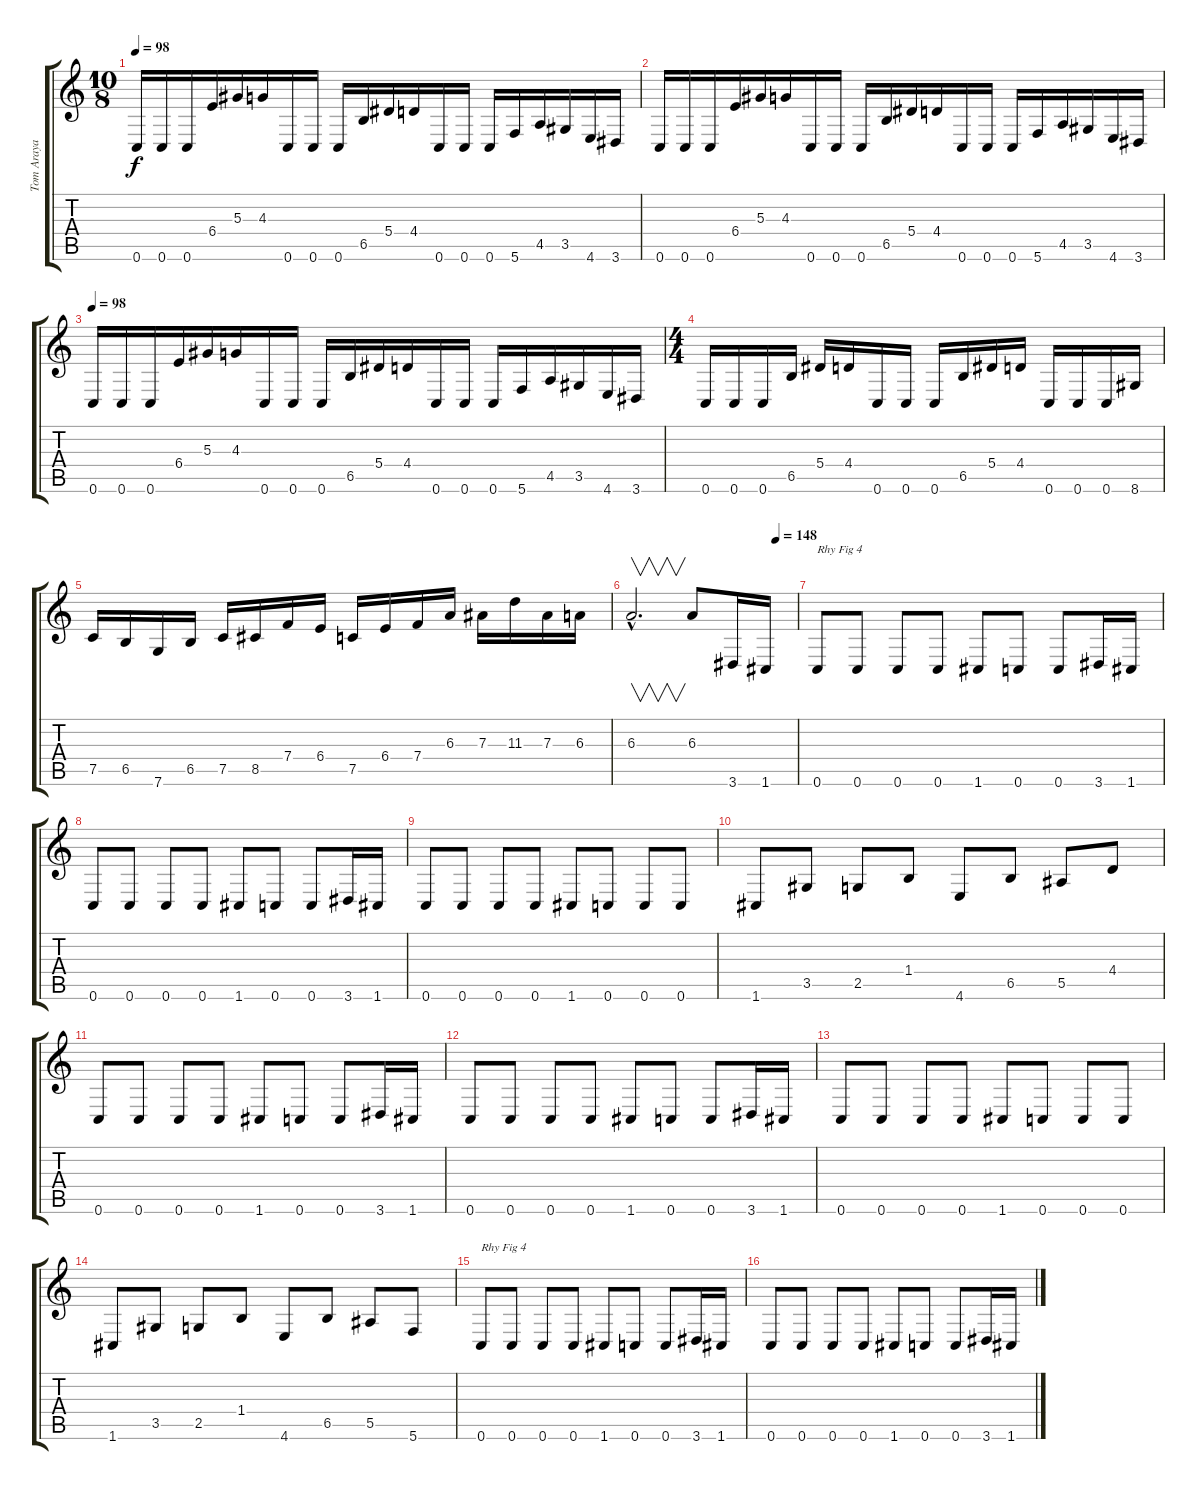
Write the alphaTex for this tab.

\track ("Tom Araya" "Tom Araya") {instrument electricbassfinger}
\staff {score tabs}
\tuning (C4 G3 Eb3 Bb2 F2 C2) {hide}
\ts (10 8)
\tempo 98
\clef g2
\ks c
0.6.16{dy f} 0.6.16 0.6.16 6.4.16 5.3.16 4.3.16 0.6.16 0.6.16 0.6.16 6.5.16 5.4.16 4.4.16 0.6.16 0.6.16 0.6.16 5.6.16 4.5.16 3.5.16 4.6.16 3.6.16 |
0.6.16 0.6.16 0.6.16 6.4.16 5.3.16 4.3.16 0.6.16 0.6.16 0.6.16 6.5.16 5.4.16 4.4.16 0.6.16 0.6.16 0.6.16 5.6.16 4.5.16 3.5.16 4.6.16 3.6.16 |
\tempo 98
0.6.16 0.6.16 0.6.16 6.4.16 5.3.16 4.3.16 0.6.16 0.6.16 0.6.16 6.5.16 5.4.16 4.4.16 0.6.16 0.6.16 0.6.16 5.6.16 4.5.16 3.5.16 4.6.16 3.6.16 |
\ts (4 4)
0.6.16 0.6.16 0.6.16 6.5.16 5.4.16 4.4.16 0.6.16 0.6.16 0.6.16 6.5.16 5.4.16 4.4.16 0.6.16 0.6.16 0.6.16 8.6.16 |
7.5.16 6.5.16 7.6.16 6.5.16 7.5.16 8.5.16 7.4.16 6.4.16 7.5.16 6.4.16 7.4.16 6.3.16 7.3.16 11.3.16 7.3.16 6.3.16 |
\tempo (148 0.875)
6.3{hac}.2{v d} 6.3.8 3.6.16 1.6.16 |
0.6.8{txt "Rhy Fig 4"} 0.6.8 0.6.8 0.6.8 1.6.8 0.6.8 0.6.8 3.6.16 1.6.16 |
0.6.8 0.6.8 0.6.8 0.6.8 1.6.8 0.6.8 0.6.8 3.6.16 1.6.16 |
0.6.8 0.6.8 0.6.8 0.6.8 1.6.8 0.6.8 0.6.8 0.6.8 |
1.6.8 3.5.8 2.5.8 1.4.8 4.6.8 6.5.8 5.5.8 4.4.8 |
0.6.8 0.6.8 0.6.8 0.6.8 1.6.8 0.6.8 0.6.8 3.6.16 1.6.16 |
0.6.8 0.6.8 0.6.8 0.6.8 1.6.8 0.6.8 0.6.8 3.6.16 1.6.16 |
0.6.8 0.6.8 0.6.8 0.6.8 1.6.8 0.6.8 0.6.8 0.6.8 |
1.6.8 3.5.8 2.5.8 1.4.8 4.6.8 6.5.8 5.5.8 5.6.8 |
0.6.8{txt "Rhy Fig 4"} 0.6.8 0.6.8 0.6.8 1.6.8 0.6.8 0.6.8 3.6.16 1.6.16 |
0.6.8 0.6.8 0.6.8 0.6.8 1.6.8 0.6.8 0.6.8 3.6.16 1.6.16
